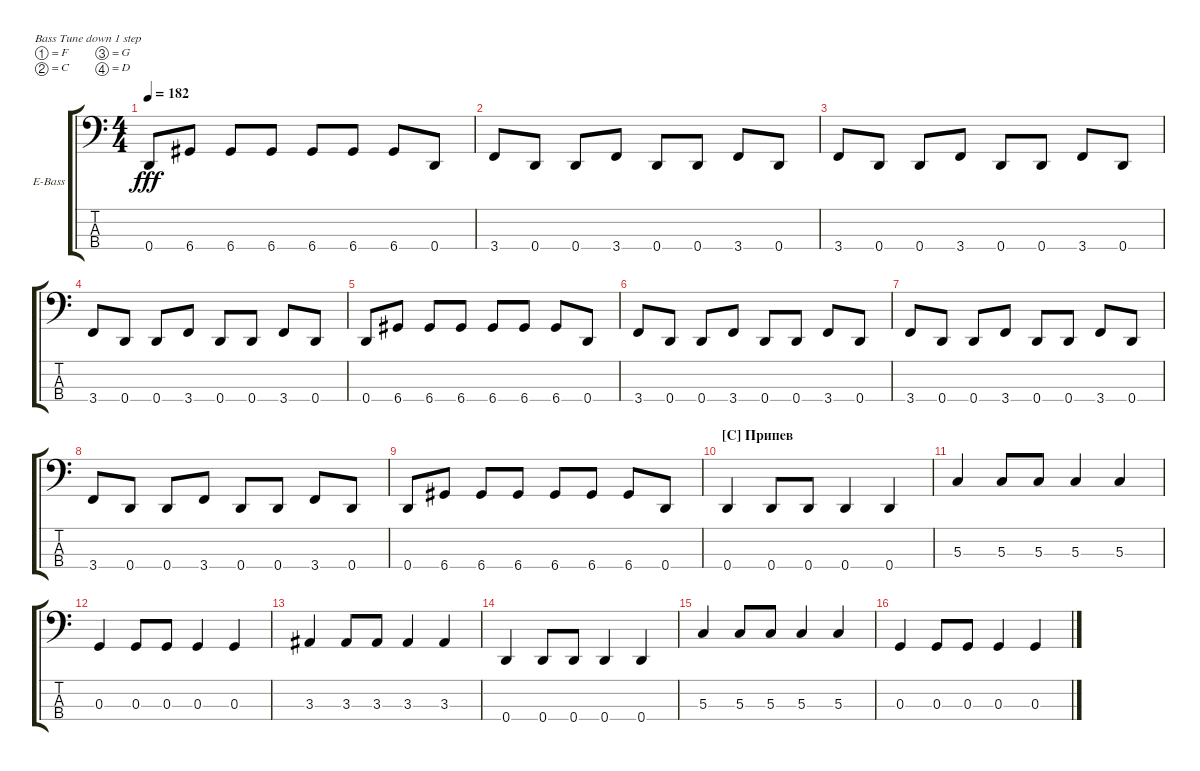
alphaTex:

\defaultSystemsLayout 4
\bracketExtendMode groupsimilarinstruments
\firstSystemTrackNameOrientation horizontal
\otherSystemsTrackNameOrientation horizontal
\track ("Electric Bass" "E-Bass") {instrument electricbassfinger}
\staff {score tabs}
\tuning (F2 C2 G1 D1)
\ts (4 4)
\tempo 182
\clef f4
\ks c
0.4.8{dy fff} 6.4.8 6.4.8 6.4.8 6.4.8 6.4.8 6.4.8 0.4.8 |
3.4.8 0.4.8 0.4.8 3.4.8 0.4.8 0.4.8 3.4.8 0.4.8 |
3.4.8 0.4.8 0.4.8 3.4.8 0.4.8 0.4.8 3.4.8 0.4.8 |
3.4.8 0.4.8 0.4.8 3.4.8 0.4.8 0.4.8 3.4.8 0.4.8 |
0.4.8 6.4.8 6.4.8 6.4.8 6.4.8 6.4.8 6.4.8 0.4.8 |
3.4.8 0.4.8 0.4.8 3.4.8 0.4.8 0.4.8 3.4.8 0.4.8 |
3.4.8 0.4.8 0.4.8 3.4.8 0.4.8 0.4.8 3.4.8 0.4.8 |
3.4.8 0.4.8 0.4.8 3.4.8 0.4.8 0.4.8 3.4.8 0.4.8 |
0.4.8 6.4.8 6.4.8 6.4.8 6.4.8 6.4.8 6.4.8 0.4.8 |
\section ("C" "Припев")
0.4.4 0.4.8 0.4.8 0.4.4 0.4.4 |
5.3.4 5.3.8 5.3.8 5.3.4 5.3.4 |
0.3.4 0.3.8 0.3.8 0.3.4 0.3.4 |
3.3.4 3.3.8 3.3.8 3.3.4 3.3.4 |
0.4.4 0.4.8 0.4.8 0.4.4 0.4.4 |
5.3.4 5.3.8 5.3.8 5.3.4 5.3.4 |
0.3.4 0.3.8 0.3.8 0.3.4 0.3.4
